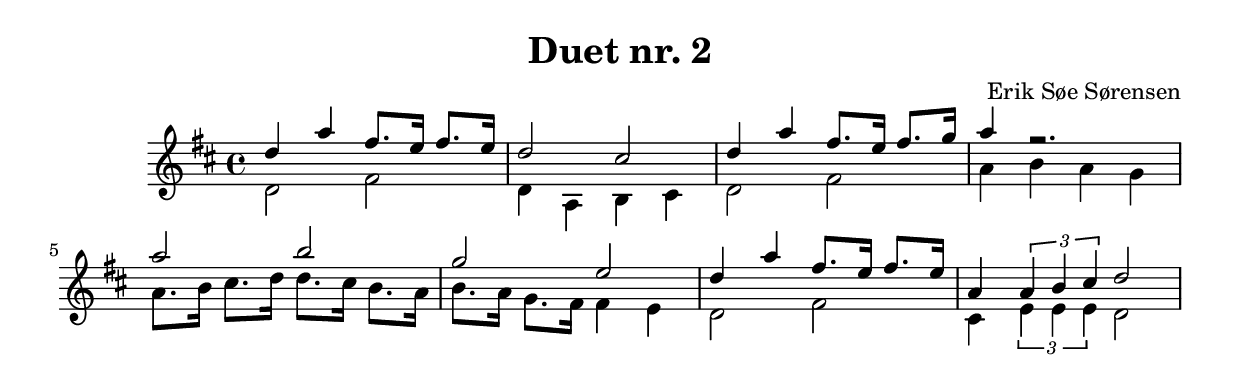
%% Mål: Duet, 2 violiner.

%%\include "event-listener.ly"

\version "2.18.2"
\header {
  title = "Duet nr. 2"
  composer = "Erik Søe Sørensen"
}

PartOne = {
      %% I I I V
      <<
      	\context Voice = "Violin 1" \relative {
	  | c'4 g' e8. d16 e8. d16
	  | c2 b2
	  | c4 g' e8. d16 e8. f16
	  | g4 r2.
	}
	\context Voice = "Violin 2" \relative {
	  | c2 e2
	  | c4 g a b
	  | c2 e2
	  | g4 a g f
	}
	%%{\chordmode {\transpose c c,, {c1 c1 c2 f2 g1}}}
      >>
      %% iii-vi IV
      <<
      	\context Voice = "Violin 1" \relative {
      	  g'2 a2 | f2 d2
      	}
      	\context Voice = "Violin 2" \relative {
      	  | g8. a16 b8. c16
      	  c8. b16 a8. g16 |
      	  | a8. g16 f8. e16
      	  e4 d |
      	}
      >>

      %% I V-I
      <<
      	\context Voice = "Violin 1" \relative {
      	  | c'4 g' e8. d16 e8. d16
      	  | g,4 \tuplet 3/1 {g4 a b} c2 |
      	}
      	\context Voice = "Violin 2" \relative {
      	  c2 e  | b4 \tuplet 3/1 {d4 d d} c2
      	}
      >>

}

musik = \transpose c d' {
  \time 4/4
  \key c \major
  {
    <<
      %% Create voices:
      \context Voice = "Violin 1" {\voiceOne}
      \context Voice = "Violin 2" {\voiceTwo}
    >>

    \PartOne
    %%\break
  }
}

\score {
  \musik
  \layout { }
}
%showLastLength = R1*2
\score {
  \new Staff \with {midiInstrument = #"violin"} {
    \unfoldRepeats \musik
  }
  \midi {
    midiInstrument = violin
    \tempo 4 = 120
  }
}
